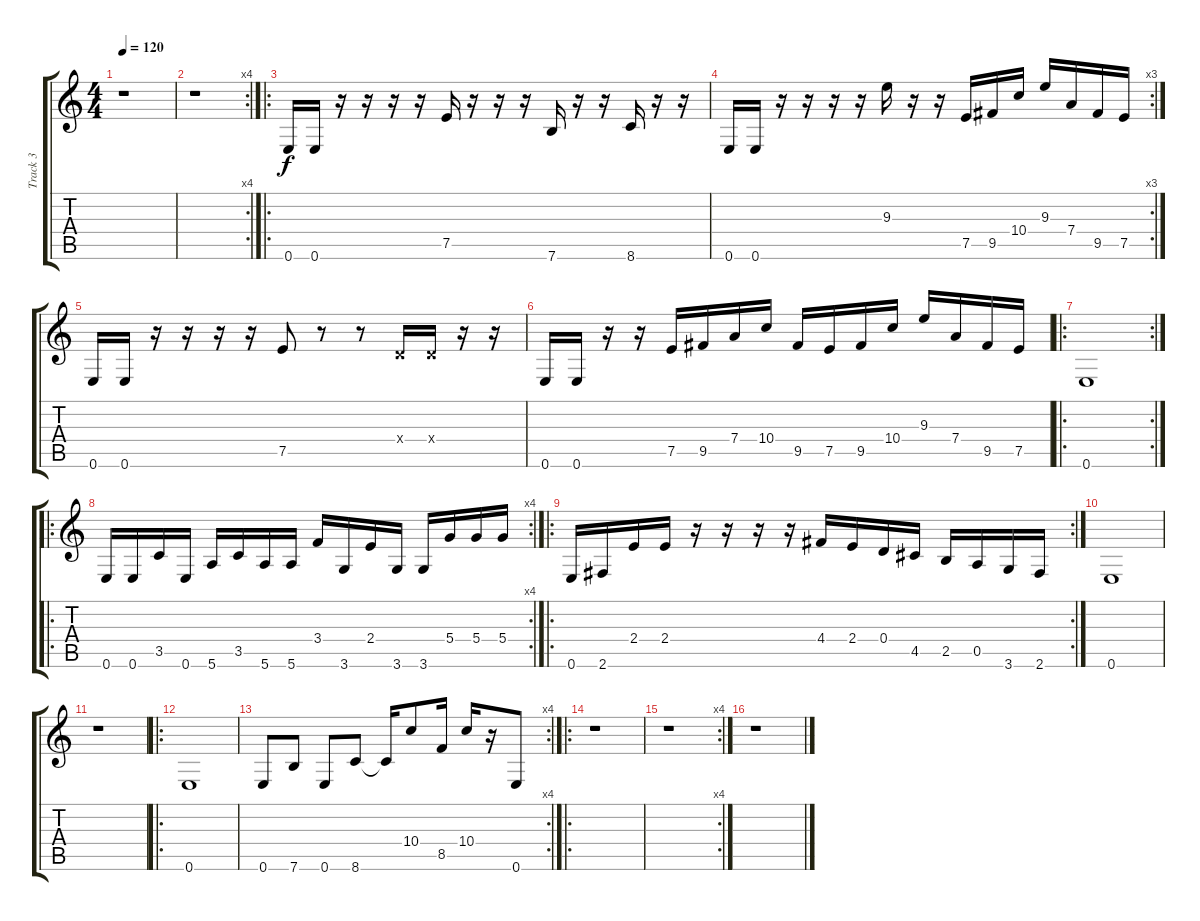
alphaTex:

\track ("Track 3" "Track 3") {instrument slapbass1}
\staff {score tabs}
\tuning (E4 B3 G3 D3 A2 E2) {hide}
\ts (4 4)
\tempo 120
\clef g2
\ks c
r.1{dy f instrument slapbass1} |
\rc 4
r.1 |
\ro
0.6.16 0.6.16 r.16 r.16 r.16 r.16 7.5.16 r.16 r.16 r.16 7.6.16 r.16 r.16 8.6.16 r.16 r.16 |
\rc 3
0.6.16 0.6.16 r.16 r.16 r.16 r.16 9.3.16 r.16 r.16 7.5.16 9.5.16 10.4.16 9.3.16 7.4.16 9.5.16 7.5.16 |
0.6.16 0.6.16 r.16 r.16 r.16 r.16 7.5.8 r.8 r.8 0.4{x}.16 0.4{x}.16 r.16 r.16 |
0.6.16 0.6.16 r.16 r.16 7.5.16 9.5.16 7.4.16 10.4.16 9.5.16 7.5.16 9.5.16 10.4.16 9.3.16 7.4.16 9.5.16 7.5.16 |
\ro
\rc 2
0.6.1 |
\ro
\rc 4
0.6.16 0.6.16 3.5.16 0.6.16 5.6.16 3.5.16 5.6.16 5.6.16 3.4.16 3.6.16 2.4.16 3.6.16 3.6.16 5.4.16 5.4.16 5.4.16 |
\ro
\rc 2
0.6.16 2.6.16 2.4.16 2.4.16 r.16 r.16 r.16 r.16 4.4.16 2.4.16 0.4.16 4.5.16 2.5.16 0.5.16 3.6.16 2.6.16 |
0.6.1 |
r.1 |
\ro
0.6.1 |
\rc 4
0.6.8 7.6.8 0.6.8 8.6.8 8.6{t}.16 10.4.8 8.5.16 10.4.16 r.16 0.6.8 |
\ro
r.1 |
\rc 4
r.1 |
r.1
